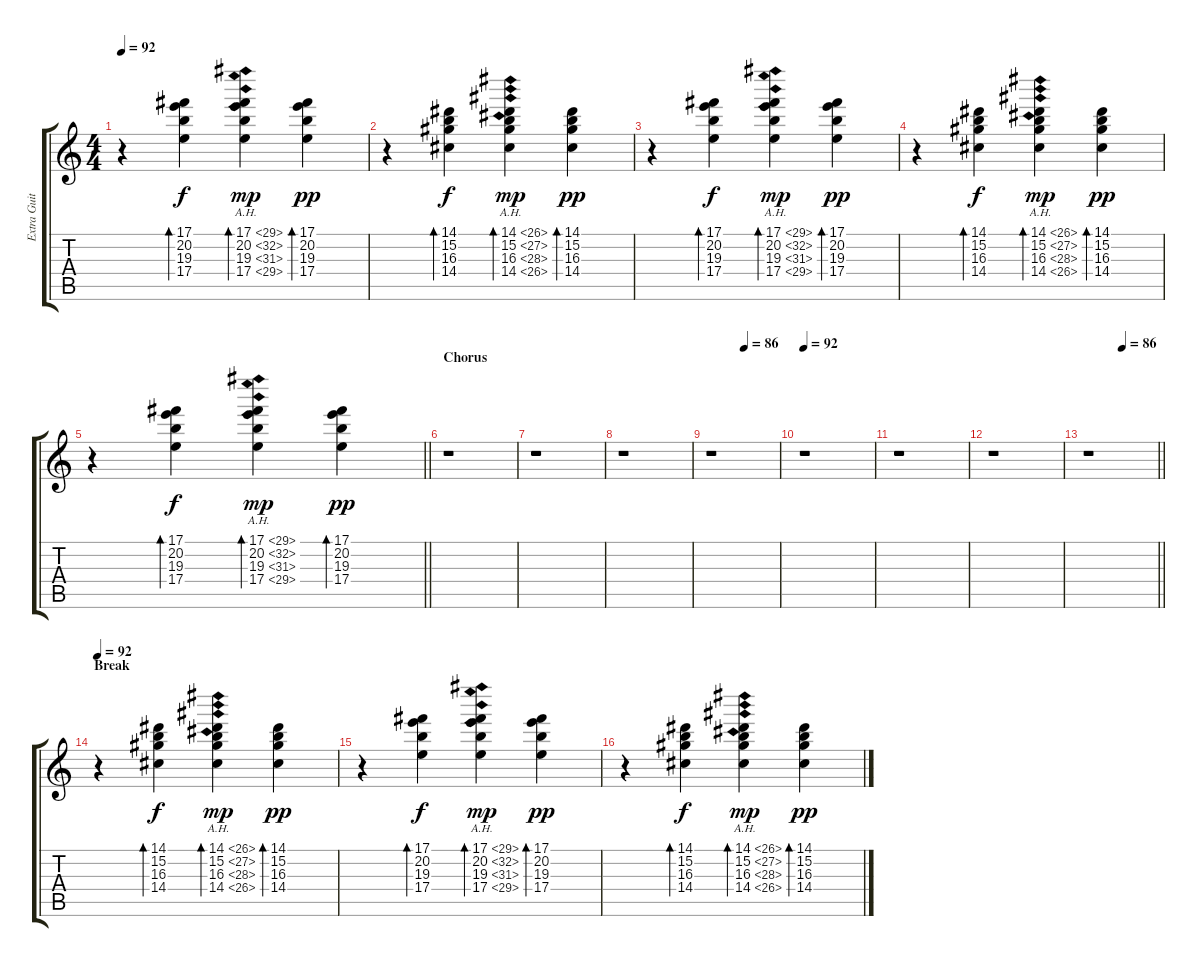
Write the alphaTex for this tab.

\track ("Extra Guitar" "Extra Guit") {instrument electricguitarclean}
\staff {score tabs}
\tuning (Db4 Ab3 E3 B2 Gb2 B1) {hide}
\ts (4 4)
\tempo 92
\clef g2
\ks c
r.4{dy pp} (17.1 20.2 19.3 17.4).4{bd 120 dy f} (17.1{ah 12} 20.2{ah 12} 19.3{ah 12} 17.4{ah 12}).4{bd 120 dy mp} (17.1 20.2 19.3 17.4).4{bd 120 dy pp} |
r.4 (14.1 15.2 16.3 14.4).4{bd 120 dy f} (14.1{ah 12} 15.2{ah 12} 16.3{ah 12} 14.4{ah 12}).4{bd 120 dy mp} (14.1 15.2 16.3 14.4).4{bd 120 dy pp} |
r.4 (17.1 20.2 19.3 17.4).4{bd 120 dy f} (17.1{ah 12} 20.2{ah 12} 19.3{ah 12} 17.4{ah 12}).4{bd 120 dy mp} (17.1 20.2 19.3 17.4).4{bd 120 dy pp} |
r.4 (14.1 15.2 16.3 14.4).4{bd 120 dy f} (14.1{ah 12} 15.2{ah 12} 16.3{ah 12} 14.4{ah 12}).4{bd 120 dy mp} (14.1 15.2 16.3 14.4).4{bd 120 dy pp} |
\barLineRight lightlight
r.4 (17.1 20.2 19.3 17.4).4{bd 120 dy f} (17.1{ah 12} 20.2{ah 12} 19.3{ah 12} 17.4{ah 12}).4{bd 120 dy mp} (17.1 20.2 19.3 17.4).4{bd 120 dy pp} |
\section ("" "Chorus")
r.1 |
r.1 |
r.1 |
\tempo (86 0.5)
r.1 |
\tempo 92
r.1 |
r.1 |
r.1 |
\tempo (86 0.5)
\barLineRight lightlight
r.1 |
\section ("" "Break")
\tempo 92
r.4 (14.1 15.2 16.3 14.4).4{bd 120 dy f} (14.1{ah 12} 15.2{ah 12} 16.3{ah 12} 14.4{ah 12}).4{bd 120 dy mp} (14.1 15.2 16.3 14.4).4{bd 120 dy pp} |
r.4 (17.1 20.2 19.3 17.4).4{bd 120 dy f} (17.1{ah 12} 20.2{ah 12} 19.3{ah 12} 17.4{ah 12}).4{bd 120 dy mp} (17.1 20.2 19.3 17.4).4{bd 120 dy pp} |
r.4 (14.1 15.2 16.3 14.4).4{bd 120 dy f} (14.1{ah 12} 15.2{ah 12} 16.3{ah 12} 14.4{ah 12}).4{bd 120 dy mp} (14.1 15.2 16.3 14.4).4{bd 120 dy pp}
